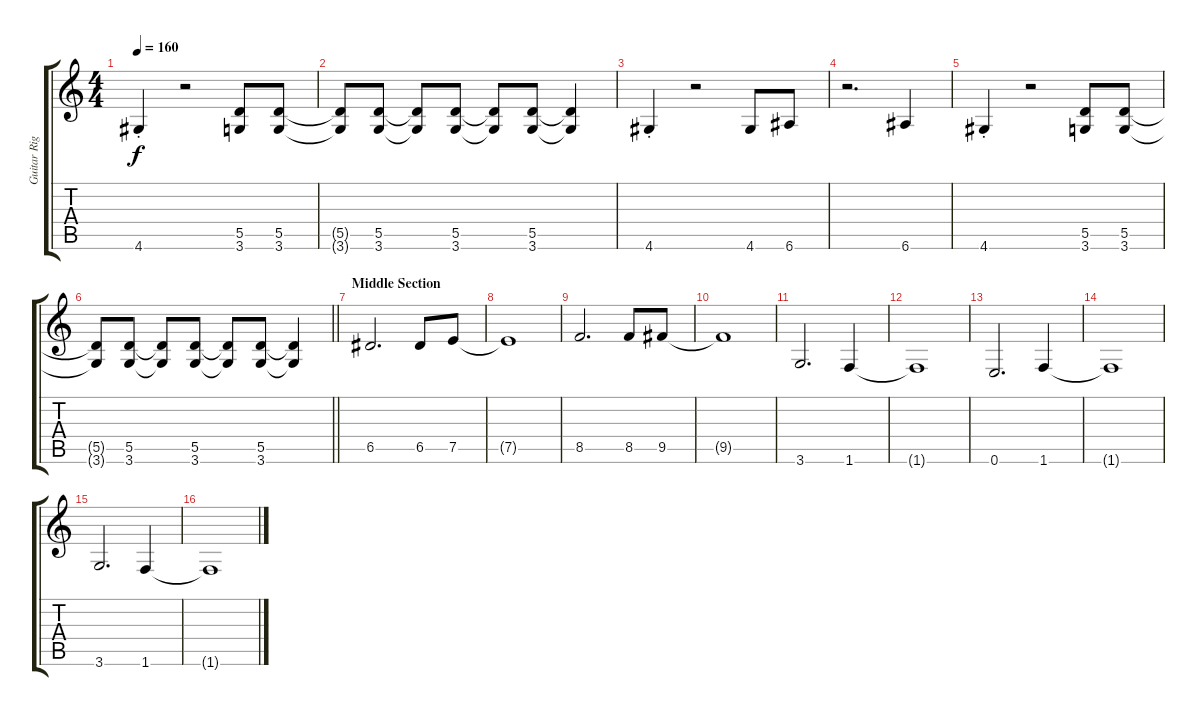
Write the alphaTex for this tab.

\track ("Guitar Right" "Guitar Rig") {instrument overdrivenguitar}
\staff {score tabs}
\tuning (E4 B3 G3 D3 A2 E2) {hide}
\ts (4 4)
\tempo 160
\clef g2
\ks c
4.6{st}.4{dy f} r.2 (5.5 3.6).8 (5.5 3.6).8 |
(5.5{t} 3.6{t}).8 (5.5 3.6).8 (5.5{t} 3.6{t}).8 (5.5 3.6).8 (5.5{t} 3.6{t}).8 (5.5 3.6).8 (5.5{t} 3.6{t}).4 |
4.6{st}.4 r.2 4.6.8 6.6.8 |
r.2{d} 6.6.4 |
4.6{st}.4 r.2 (5.5 3.6).8 (5.5 3.6).8 |
\barLineRight lightlight
(5.5{t} 3.6{t}).8 (5.5 3.6).8 (5.5{t} 3.6{t}).8 (5.5 3.6).8 (5.5{t} 3.6{t}).8 (5.5 3.6).8 (5.5{t} 3.6{t}).4 |
\section ("" "Middle Section")
6.5.2{d} 6.5.8 7.5.8 |
7.5{t}.1 |
8.5.2{d} 8.5.8 9.5.8 |
9.5{t}.1 |
3.6.2{d} 1.6.4 |
1.6{t}.1 |
0.6.2{d} 1.6.4 |
1.6{t}.1 |
3.6.2{d} 1.6.4 |
1.6{t}.1
